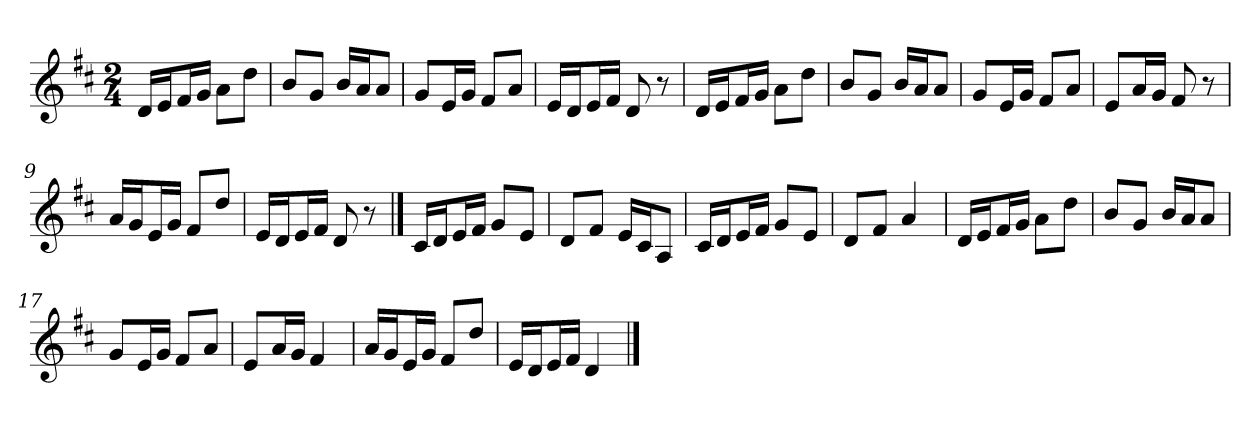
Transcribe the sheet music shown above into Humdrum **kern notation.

**kern
*part1
*staff1
*clefG2
*k[f#c#]
*D:
*M2/4
*MM120
=1
16d/LL
16e/J
16f#/L
16g/JJ
8a\L
8dd\J
=2
8b/L
8g/J
16b/LL
16a/J
8a/J
=3
8g/L
16e/L
16g/JJ
8f#/L
8a/J
=4
16e/LL
16d/J
16e/L
16f#/JJ
8d
8r
=5
16d/LL
16e/J
16f#/L
16g/JJ
8a\L
8dd\J
=6
8b/L
8g/J
16b/LL
16a/J
8a/J
=7
8g/L
16e/L
16g/JJ
8f#/L
8a/J
=8
8e/L
16a/L
16g/JJ
8f#
8r
=9
16a/LL
16g/J
16e/L
16g/JJ
8f#/L
8dd/J
=10
16e/LL
16d/J
16e/L
16f#/JJ
8d
8r
==11
16c#/LL
16d/J
16e/L
16f#/JJ
8g/L
8e/J
=12
8d/L
8f#/J
16e/LL
16c#/J
8A/J
=13
16c#/LL
16d/J
16e/L
16f#/JJ
8g/L
8e/J
=14
8d/L
8f#/J
4a
=15
16d/LL
16e/J
16f#/L
16g/JJ
8a\L
8dd\J
=16
8b/L
8g/J
16b/LL
16a/J
8a/J
=17
8g/L
16e/L
16g/JJ
8f#/L
8a/J
=18
8e/L
16a/L
16g/JJ
4f#
=19
16a/LL
16g/J
16e/L
16g/JJ
8f#/L
8dd/J
=20
16e/LL
16d/J
16e/L
16f#/JJ
4d
==
*-
